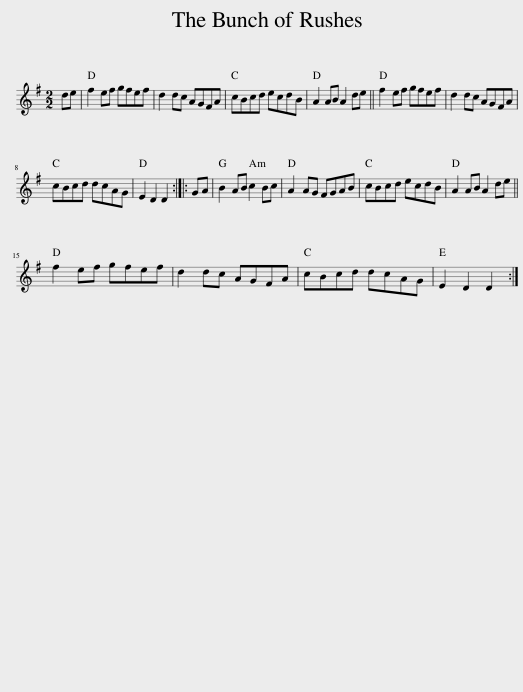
X:1
L:1/8
M:2/2
I:linebreak $
K:G
V:1 treble
V:1
 de | f2 ef gfef | d2 dc AGFA | cBcd ecdB | A2 AB A2 de || %5
 f2 ef gfef | d2 dc AGFA |$ cBcd dcAG | E2 D2 D2 :: GA | %10
 B2 AB c2 Bc | A2 AG FGAB | cBcd ecdB | A2 AB A2 de ||$ f2 ef gfef | %15
 d2 dc AGFA | cBcd dcAG | E2 D2 D2 :| %18
